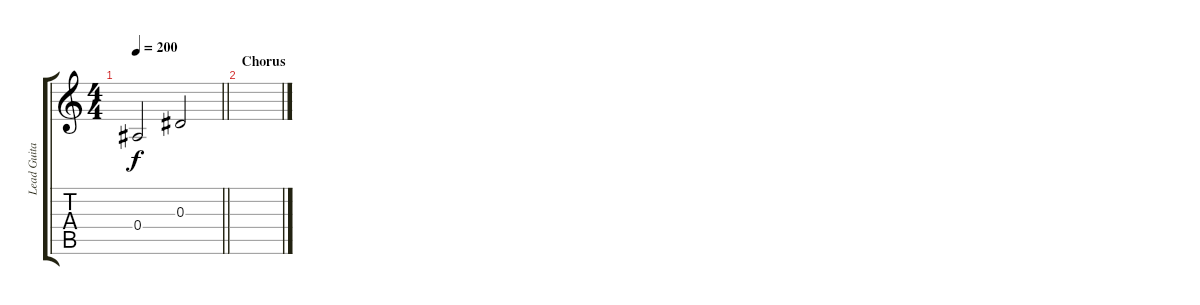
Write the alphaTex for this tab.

\track ("Lead Guitar" "Lead Guita") {instrument overdrivenguitar}
\staff {score tabs}
\tuning (C4 G3 Eb3 Bb2 F2 C2) {hide}
\ts (4 4)
\tempo 200
\clef g2
\barLineRight lightlight
\ks c
0.4.2{dy f} 0.3.2 |
\section ("" "Chorus")
